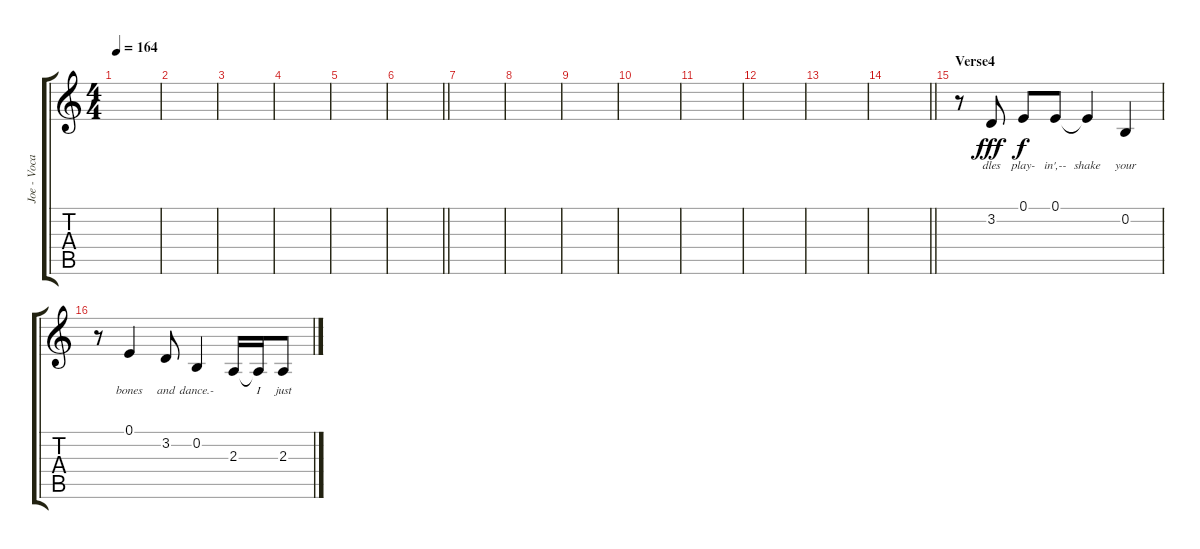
\track ("Joe - Vocals" "Joe - Voca") {instrument pad3polysynth}
\staff {score tabs}
\tuning (E4 B3 G3 D3 A2 E2) {hide}
\ts (4 4)
\tempo 164
\clef g2
\ks c
|
|
|
|
|
\barLineRight lightlight
|
|
|
|
|
|
|
|
\barLineRight lightlight
|
\section ("" "Verse4")
r.8 3.2.8{lyrics (0 "dles") lyrics (1 "") lyrics (2 "") lyrics (3 "") lyrics (4 "") dy fff} 0.1.8{lyrics (0 "play-") lyrics (1 "") lyrics (2 "") lyrics (3 "") lyrics (4 "") dy f} 0.1.8{lyrics (0 "in',--") lyrics (1 "") lyrics (2 "") lyrics (3 "") lyrics (4 "")} 0.1{t}.4{lyrics (0 "shake") lyrics (1 "") lyrics (2 "") lyrics (3 "") lyrics (4 "")} 0.2.4{lyrics (0 "your") lyrics (1 "") lyrics (2 "") lyrics (3 "") lyrics (4 "")} |
r.8 0.1.4{lyrics (0 "bones") lyrics (1 "") lyrics (2 "") lyrics (3 "") lyrics (4 "")} 3.2.8{lyrics (0 "and") lyrics (1 "") lyrics (2 "") lyrics (3 "") lyrics (4 "")} 0.2.4{lyrics (0 "dance.-") lyrics (1 "") lyrics (2 "") lyrics (3 "") lyrics (4 "")} 2.3.16{lyrics (0 "") lyrics (1 "") lyrics (2 "") lyrics (3 "") lyrics (4 "")} 2.3{t}.16{lyrics (0 "I") lyrics (1 "") lyrics (2 "") lyrics (3 "") lyrics (4 "")} 2.3{h}.8{lyrics (0 "just") lyrics (1 "") lyrics (2 "") lyrics (3 "") lyrics (4 "")}
